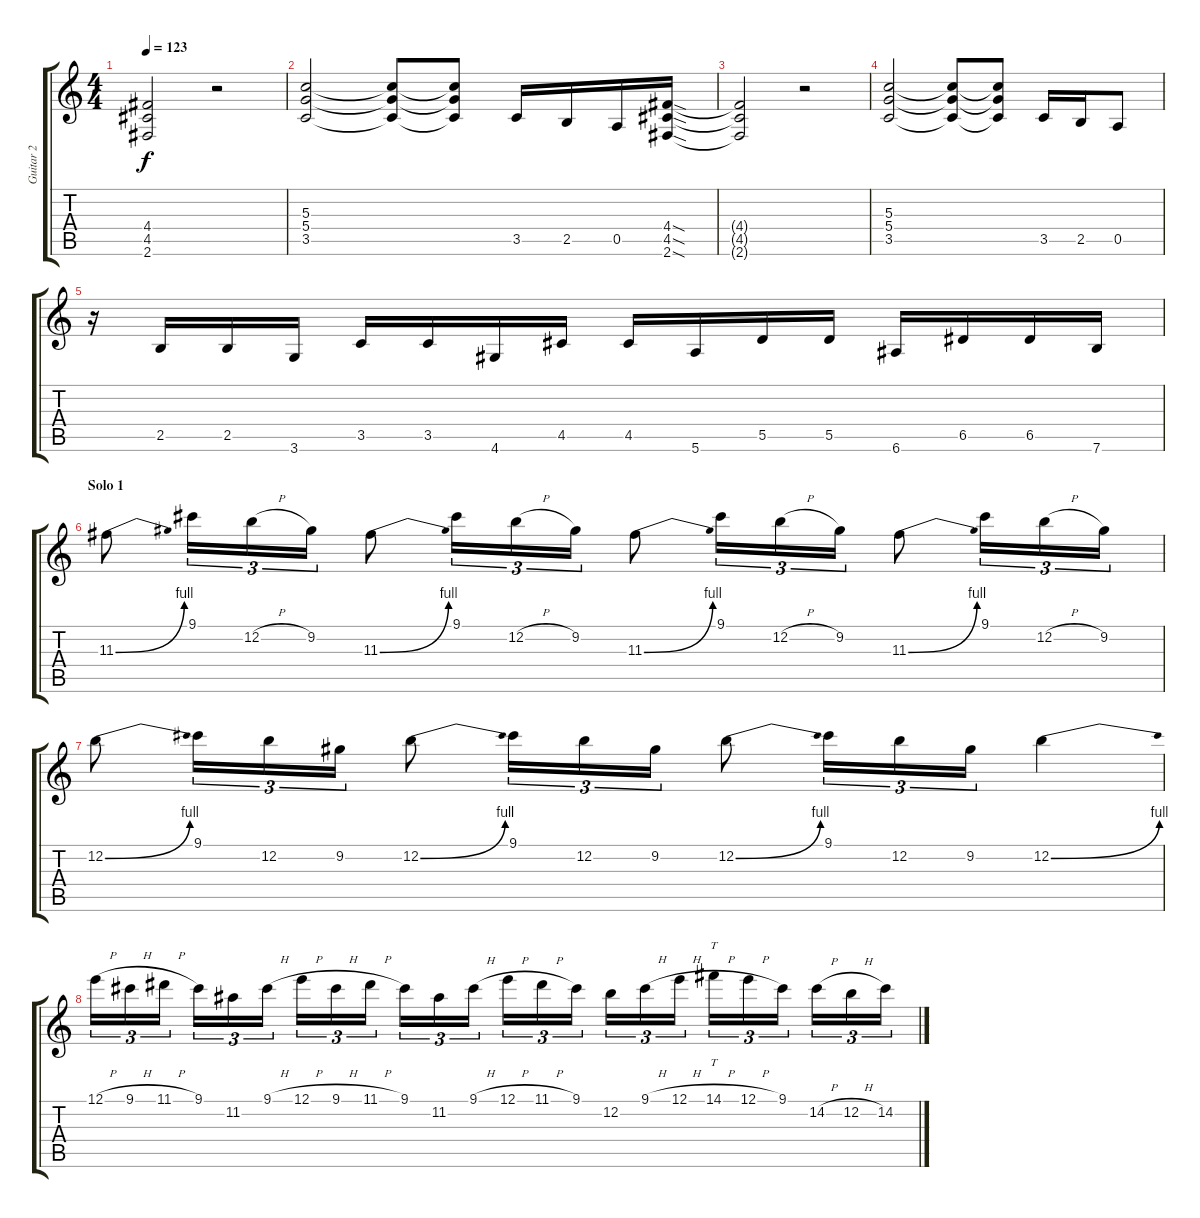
\track ("Guitar 2" "Guitar 2") {instrument distortionguitar}
\staff {score tabs}
\tuning (E4 B3 G3 D3 A2 E2) {hide}
\ts (4 4)
\tempo 123
\clef g2
\ks c
(4.4{t} 4.5{t} 2.6{t}).2{dy f} r.2 |
(5.3 5.4 3.5).2 (5.3{t} 5.4{t} 3.5{t}).8 (5.3{t} 5.4{t} 3.5{t}).8 3.5.16 2.5.16 0.5.16 (4.4{sod} 4.5{sod} 2.6{sod}).16 |
(4.4{t} 4.5{t} 2.6{t}).2 r.2 |
(5.3 5.4 3.5).2 (5.3{t} 5.4{t} 3.5{t}).8 (5.3{t} 5.4{t} 3.5{t}).8 3.5.16 2.5.16 0.5.8 |
r.16 2.5.16 2.5.16 3.6.16 3.5.16 3.5.16 4.6.16 4.5.16 4.5.16 5.6.16 5.5.16 5.5.16 6.6.16 6.5.16 6.5.16 7.6.16 |
\section ("" "Solo 1")
11.3{be (bend 0 0 60 4)}.8 9.1.16{tu (3 2)} 12.2{h}.16{tu (3 2)} 9.2.16{tu (3 2)} 11.3{be (bend 0 0 60 4)}.8 9.1.16{tu (3 2)} 12.2{h}.16{tu (3 2)} 9.2.16{tu (3 2)} 11.3{be (bend 0 0 60 4)}.8 9.1.16{tu (3 2)} 12.2{h}.16{tu (3 2)} 9.2.16{tu (3 2)} 11.3{be (bend 0 0 60 4)}.8 9.1.16{tu (3 2)} 12.2{h}.16{tu (3 2)} 9.2.16{tu (3 2)} |
12.2{be (bend 0 0 60 4)}.8 9.1.16{tu (3 2)} 12.2.16{tu (3 2)} 9.2.16{tu (3 2)} 12.2{be (bend 0 0 60 4)}.8 9.1.16{tu (3 2)} 12.2.16{tu (3 2)} 9.2.16{tu (3 2)} 12.2{be (bend 0 0 60 4)}.8 9.1.16{tu (3 2)} 12.2.16{tu (3 2)} 9.2.16{tu (3 2)} 12.2{be (bend 0 0 60 4)}.4 |
12.1{h}.16{tu (3 2)} 9.1{h}.16{tu (3 2)} 11.1{h}.16{tu (3 2)} 9.1.16{tu (3 2)} 11.2.16{tu (3 2)} 9.1{h}.16{tu (3 2)} 12.1{h}.16{tu (3 2)} 9.1{h}.16{tu (3 2)} 11.1{h}.16{tu (3 2)} 9.1.16{tu (3 2)} 11.2.16{tu (3 2)} 9.1{h}.16{tu (3 2)} 12.1{h}.16{tu (3 2)} 11.1{h}.16{tu (3 2)} 9.1.16{tu (3 2)} 12.2.16{tu (3 2)} 9.1{h}.16{tu (3 2)} 12.1{h}.16{tu (3 2)} 14.1{h}.16{tt tu (3 2)} 12.1{h}.16{tu (3 2)} 9.1.16{tu (3 2)} 14.2{h}.16{tu (3 2)} 12.2{h}.16{tu (3 2)} 14.2.16{tu (3 2)}
